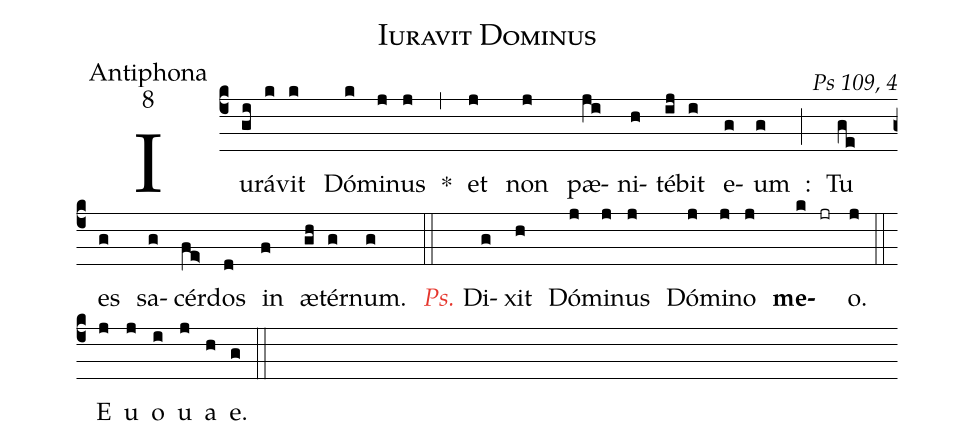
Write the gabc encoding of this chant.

name:Iuravit Dominus;
office-part:Antiphona;
mode:8;
commentary:Ps 109, 4;
%%
(c4)Iu(gi)rá(k)vit(k) Dó(k)mi(j)nus(j) <sp>*</sp>(,) et(j) non(j) pæ(ji)ni(h)té(ij)bit(i) e(g)um(g) :(;)   Tu(ge) (z) es(g) sa(g)cér(fe>)dos(d) in(f) æ(gh)tér(g)num.(g) (::)

<i><c>Ps.</c></i> Di(g)xit(h) Dó(j)mi(j)nus(j) Dó(j)mi(j)no(j) <b>me</b>(k jr)o.(j) (::)

<eu>E(j) u(j) o(i) u(j) a(h) e.(g) </eu>(::)
